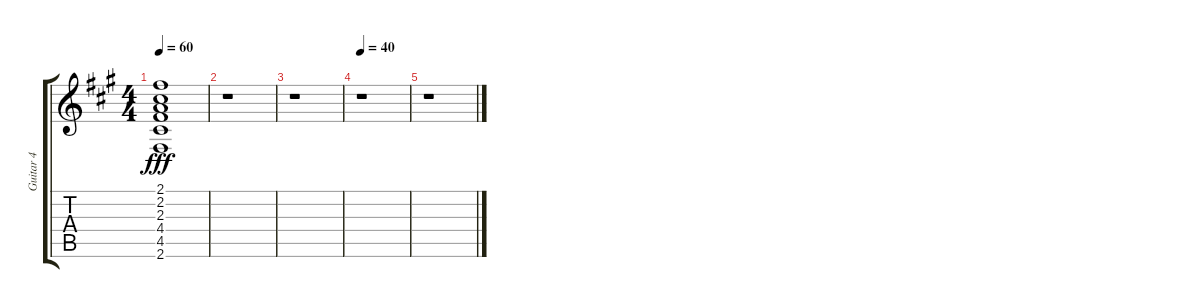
\track ("Guitar 4" "Guitar 4") {instrument overdrivenguitar}
\staff {score tabs}
\tuning (E4 B3 G3 D3 A2 E2) {hide}
\ts (4 4)
\tempo 60
\clef g2
\ks a
(2.1 2.2 2.3 4.4 4.5 2.6).1{dy fff volume 0} |
r.1 |
r.1 |
\tempo 40
r.1 |
r.1
